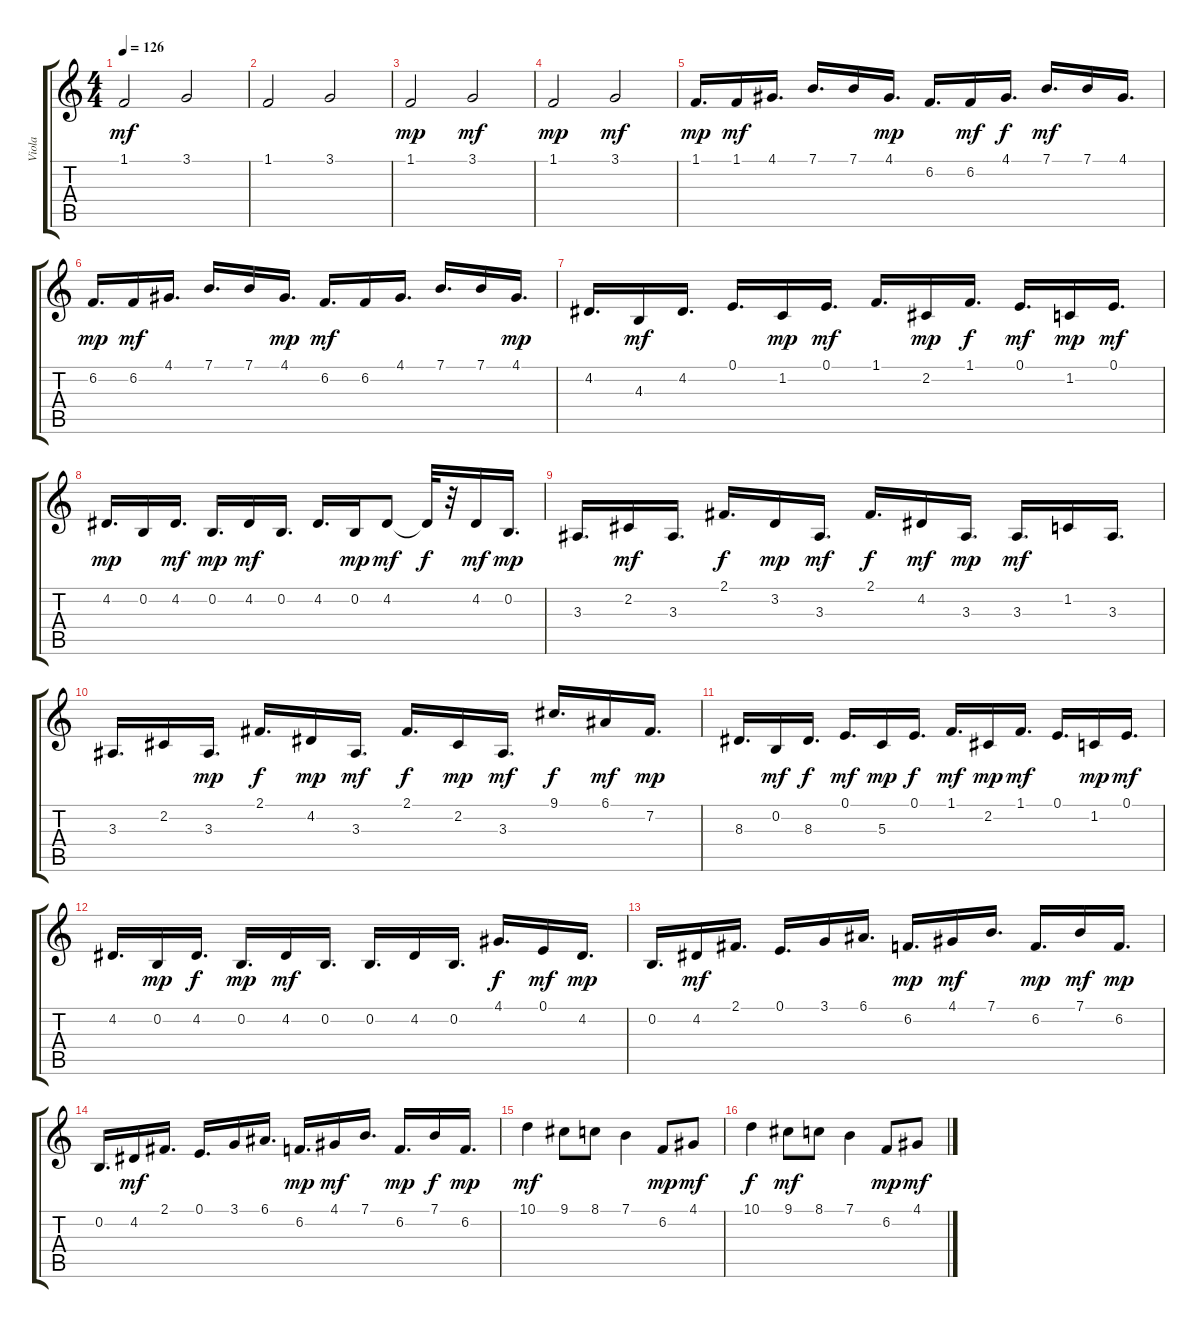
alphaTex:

\track ("Viola" "Viola") {instrument stringensemble1}
\staff {score tabs}
\tuning (E4 B3 G3 D3 A2 E2) {hide}
\ts (4 4)
\tempo 126
\clef g2
\ks c
1.1.2{dy mf} 3.1.2 |
1.1.2 3.1.2 |
1.1.2{dy mp} 3.1.2{dy mf} |
1.1.2{dy mp} 3.1.2{dy mf} |
1.1.16{d dy mp} 1.1.16{dy mf} 4.1.16{d} 7.1.16{d} 7.1.16 4.1.16{d dy mp} 6.2.16{d} 6.2.16{dy mf} 4.1.16{d dy f} 7.1.16{d dy mf} 7.1.16 4.1.16{d} |
6.2.16{d dy mp} 6.2.16{dy mf} 4.1.16{d} 7.1.16{d} 7.1.16 4.1.16{d dy mp} 6.2.16{d dy mf} 6.2.16 4.1.16{d} 7.1.16{d} 7.1.16 4.1.16{d dy mp} |
4.2.16{d} 4.3.16{dy mf} 4.2.16{d} 0.1.16{d} 1.2.16{dy mp} 0.1.16{d dy mf} 1.1.16{d} 2.2.16{dy mp} 1.1.16{d dy f} 0.1.16{d dy mf} 1.2.16{dy mp} 0.1.16{d dy mf} |
4.2.16{d dy mp} 0.2.16 4.2.16{d dy mf} 0.2.16{d dy mp} 4.2.16{dy mf} 0.2.16{d} 4.2.16{d} 0.2.16{dy mp} 4.2.8{dy mf} 4.2{t}.32{dy f} r.32 4.2.16{dy mf} 0.2.16{d dy mp} |
3.3.16{d} 2.2.16{dy mf} 3.3.16{d} 2.1.16{d dy f} 3.2.16{dy mp} 3.3.16{d dy mf} 2.1.16{d dy f} 4.2.16{dy mf} 3.3.16{d dy mp} 3.3.16{d dy mf} 1.2.16 3.3.16{d} |
3.3.16{d} 2.2.16 3.3.16{d dy mp} 2.1.16{d dy f} 4.2.16{dy mp} 3.3.16{d dy mf} 2.1.16{d dy f} 2.2.16{dy mp} 3.3.16{d dy mf} 9.1.16{d dy f} 6.1.16{dy mf} 7.2.16{d dy mp} |
8.3.16{d} 0.2.16{dy mf} 8.3.16{d dy f} 0.1.16{d dy mf} 5.3.16{dy mp} 0.1.16{d dy f} 1.1.16{d dy mf} 2.2.16{dy mp} 1.1.16{d dy mf} 0.1.16{d} 1.2.16{dy mp} 0.1.16{d dy mf} |
4.2.16{d} 0.2.16{dy mp} 4.2.16{d dy f} 0.2.16{d dy mp} 4.2.16{dy mf} 0.2.16{d} 0.2.16{d} 4.2.16 0.2.16{d} 4.1.16{d dy f} 0.1.16{dy mf} 4.2.16{d dy mp} |
0.2.16{d} 4.2.16{dy mf} 2.1.16{d} 0.1.16{d} 3.1.16 6.1.16{d} 6.2.16{d dy mp} 4.1.16{dy mf} 7.1.16{d} 6.2.16{d dy mp} 7.1.16{dy mf} 6.2.16{d dy mp} |
0.2.16{d} 4.2.16{dy mf} 2.1.16{d} 0.1.16{d} 3.1.16 6.1.16{d} 6.2.16{d dy mp} 4.1.16{dy mf} 7.1.16{d} 6.2.16{d dy mp} 7.1.16{dy f} 6.2.16{d dy mp} |
10.1.4{dy mf} 9.1.8 8.1.8 7.1.4 6.2.8{dy mp} 4.1.8{dy mf} |
10.1.4{dy f} 9.1.8{dy mf} 8.1.8 7.1.4 6.2.8{dy mp} 4.1.8{dy mf}
